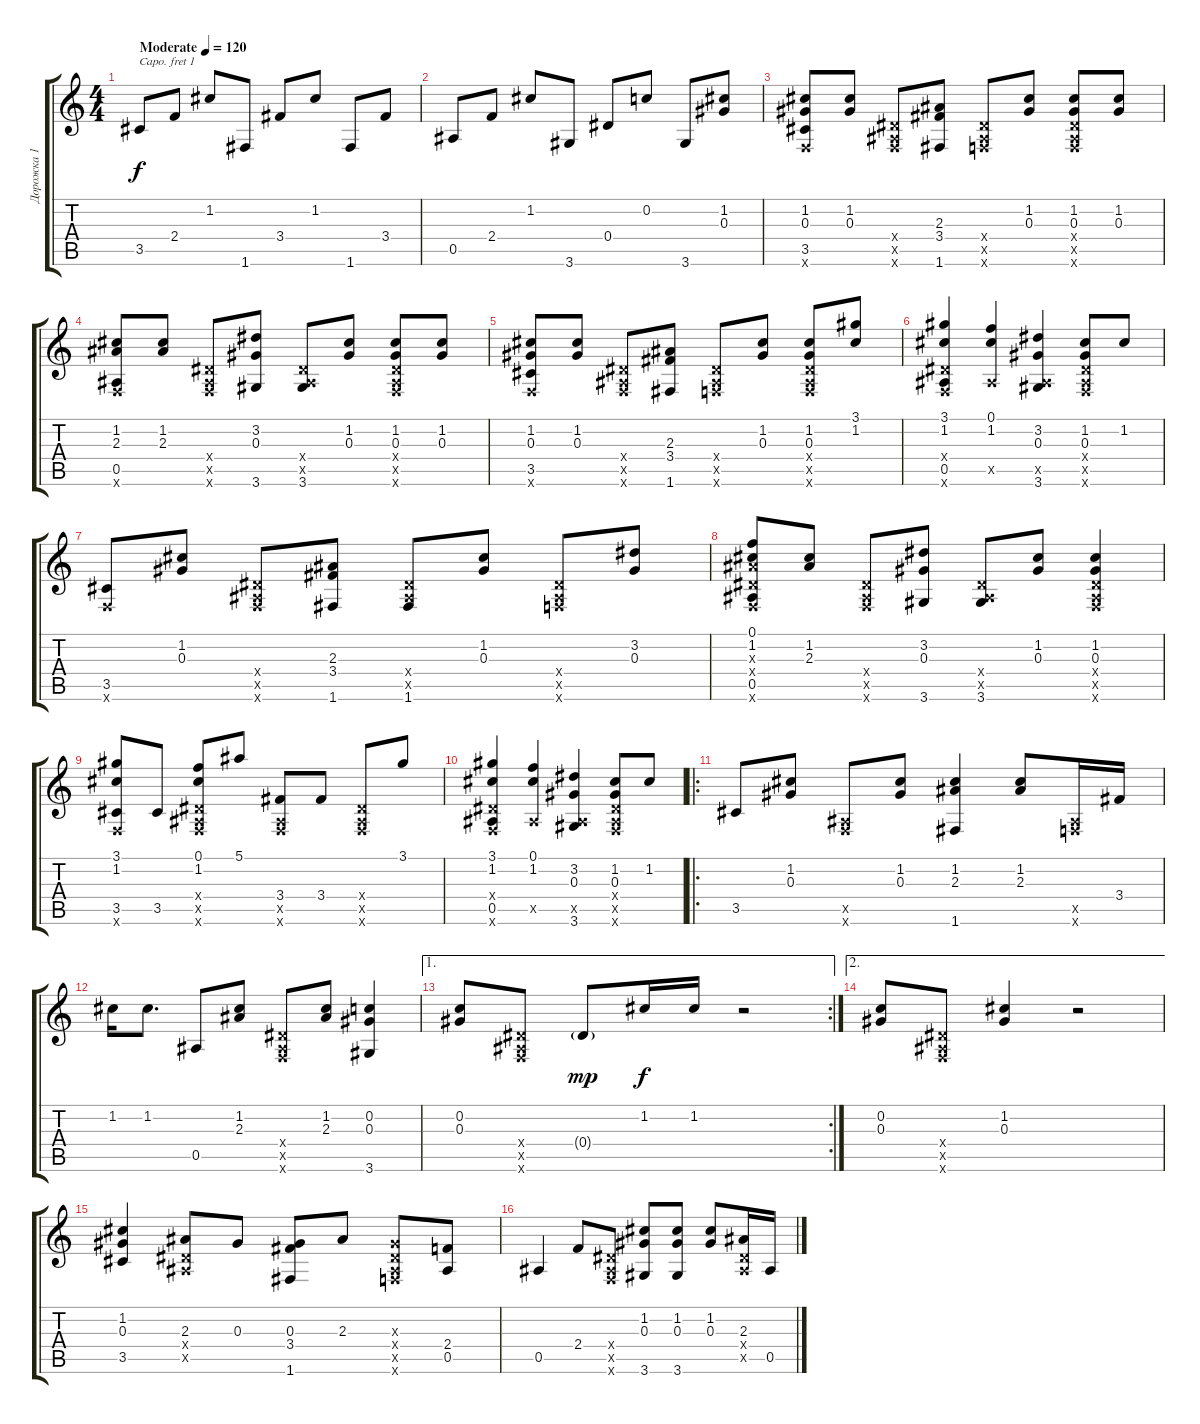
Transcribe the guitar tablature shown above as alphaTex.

\track ("Дорожка 1" "Дорожка 1") {instrument acousticguitarsteel}
\staff {score tabs}
\capo 1
\tuning (E4 B3 G3 D3 A2 E2) {hide}
\ts (4 4)
\tempo (120 "Moderate")
\clef g2
\ks c
3.5.8{dy f instrument acousticguitarsteel} 2.4.8 1.2.8 1.6.8 3.4.8 1.2.8 1.6.8 3.4.8 |
0.5.8 2.4.8 1.2.8 3.6.8 0.4.8 0.2.8 3.6.8 (1.2 0.3).8 |
(1.2 0.3 3.5 0.6{x}).8 (1.2 0.3).8 (0.4{x} 0.5{x} 0.6{x}).8 (2.3 3.4 1.6).8 (0.4{x} 0.5{x} 0.6{x}).8 (1.2 0.3).8 (1.2 0.3 0.4{x} 0.5{x} 0.6{x}).8 (1.2 0.3).8 |
(1.2 2.3 0.5 0.6{x}).8 (1.2 2.3).8 (0.4{x} 0.5{x} 0.6{x}).8 (3.2 0.3 3.6).8 (0.4{x} 0.5{x} 3.6).8 (1.2 0.3).8 (1.2 0.3 0.4{x} 0.5{x} 0.6{x}).8 (1.2 0.3).8 |
(1.2 0.3 3.5 0.6{x}).8 (1.2 0.3).8 (0.4{x} 0.5{x} 0.6{x}).8 (2.3 3.4 1.6).8 (0.4{x} 0.5{x} 0.6{x}).8 (1.2 0.3).8 (1.2 0.3 0.4{x} 0.5{x} 0.6{x}).8 (3.1 1.2).8 |
(3.1 1.2 0.4{x} 0.5 0.6{x}).4 (0.1 1.2 0.5{x}).4 (3.2 0.3 0.5{x} 3.6).4 (1.2 0.3 0.4{x} 0.5{x} 0.6{x}).8 1.2.8 |
(3.5 0.6{x}).8 (1.2 0.3).8 (0.4{x} 0.5{x} 0.6{x}).8 (2.3 3.4 1.6).8 (0.4{x} 0.5{x} 1.6).8 (1.2 0.3).8 (0.4{x} 0.5{x} 0.6{x}).8 (3.2 0.3).8 |
(0.1 1.2 2.3{x} 0.4{x} 0.5 0.6{x}).8 (1.2 2.3).8 (0.4{x} 0.5{x} 0.6{x}).8 (3.2 0.3 3.6).8 (0.4{x} 0.5{x} 3.6).8 (1.2 0.3).8 (1.2 0.3 0.4{x} 0.5{x} 0.6{x}).4 |
(3.1 1.2 3.5 0.6{x}).8 3.5.8 (0.1 1.2 0.4{x} 0.5{x} 0.6{x}).8 5.1.8 (3.4 0.5{x} 0.6{x}).8 3.4.8 (0.4{x} 0.5{x} 0.6{x}).8 3.1.8 |
(3.1 1.2 0.4{x} 0.5 0.6{x}).4 (0.1 1.2 0.5{x}).4 (3.2 0.3 0.5{x} 3.6).4 (1.2 0.3 0.4{x} 0.5{x} 0.6{x}).8 1.2.8 |
\ro
3.5.8 (1.2 0.3).8 (0.5{x} 0.6{x}).8 (1.2 0.3).8 (1.2 2.3 1.6).4 (1.2 2.3).8 (0.5{x} 0.6{x}).16 3.4.16 |
1.2.16 1.2.8{d} 0.5.8 (1.2 2.3).8 (0.4{x} 0.5{x} 0.6{x}).8 (1.2 2.3).8 (0.2 0.3 3.6).4 |
\ae 1
\rc 2
(0.2 0.3).8 (0.4{x} 0.5{x} 0.6{x}).8 0.4{g}.8{dy mp} 1.2.16{dy f} 1.2.16 r.2 |
\ae 2
(0.2 0.3).8 (0.4{x} 0.5{x} 0.6{x}).8 (1.2 0.3).4 r.2 |
(1.2 0.3 3.5).4 (2.3 0.4{x} 0.5{x}).8 0.3.8 (0.3 3.4 1.6).8 2.3.8 (0.3{x} 0.4{x} 0.5{x} 0.6{x}).8 (2.4 0.5).8 |
0.5.4 2.4.8 (0.4{x} 0.5{x} 0.6{x}).8 (1.2 0.3 3.6).8 (1.2 0.3 3.6).8 (1.2 0.3).8 (2.3 0.4{x} 0.5{x}).16 0.5.16
